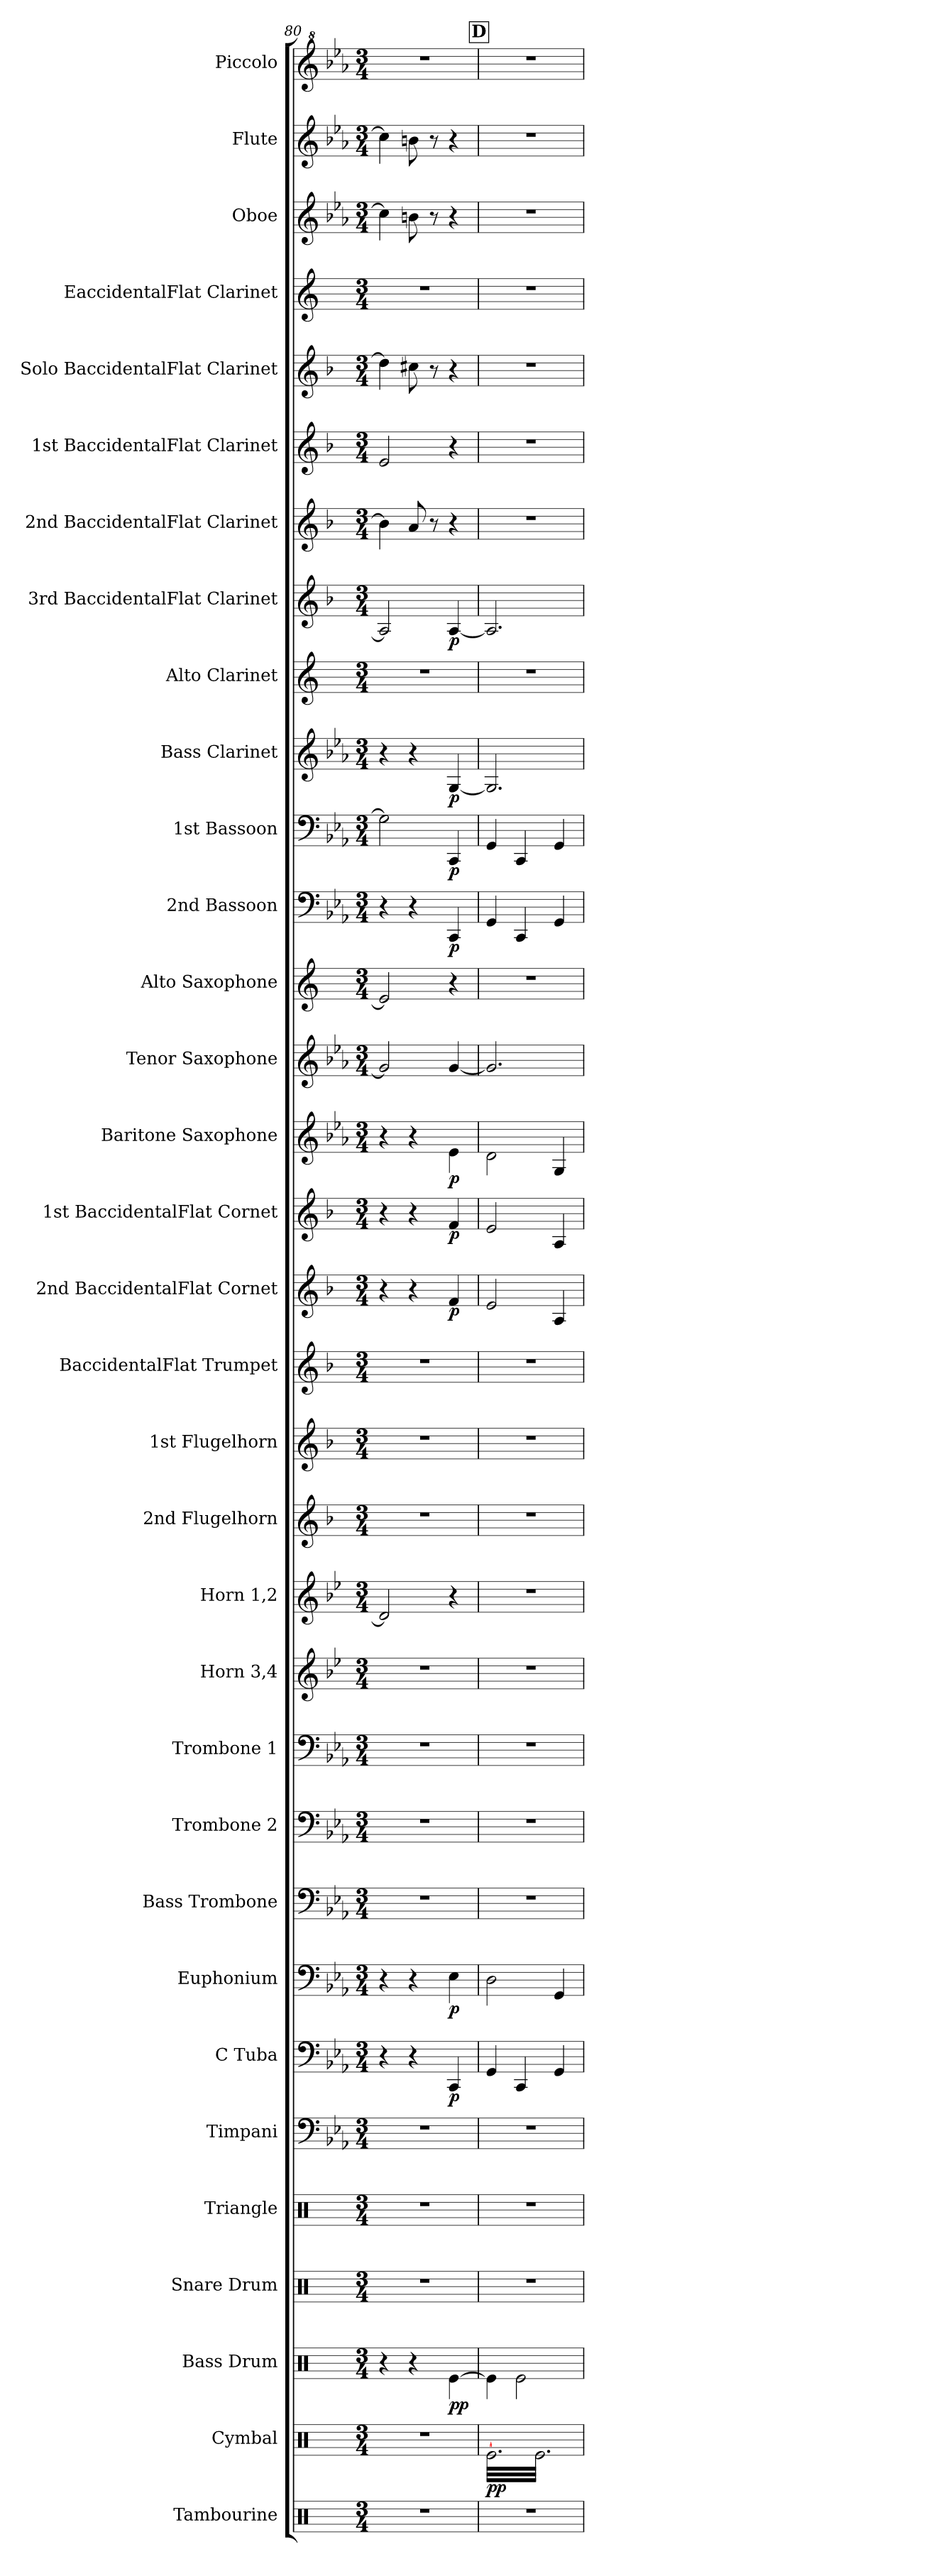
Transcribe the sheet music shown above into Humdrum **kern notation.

**kern	**kern	**dynam	**kern	**dynam	**kern	**kern	**kern	**kern	**dynam	**kern	**dynam	**kern	**kern	**kern	**kern	**kern	**kern	**kern	**kern	**kern	**dynam	**kern	**dynam	**kern	**dynam	**kern	**kern	**kern	**dynam	**kern	**dynam	**kern	**dynam	**kern	**kern	**dynam	**kern	**kern	**kern	**kern	**kern	**kern	**kern
*part33	*part32	*part32	*part31	*part31	*part30	*part29	*part28	*part27	*part27	*part26	*part26	*part25	*part24	*part23	*part22	*part21	*part20	*part19	*part18	*part17	*part17	*part16	*part16	*part15	*part15	*part14	*part13	*part12	*part12	*part11	*part11	*part10	*part10	*part9	*part8	*part8	*part7	*part6	*part5	*part4	*part3	*part2	*part1
*staff33	*staff32	*staff32	*staff31	*staff31	*staff30	*staff29	*staff28	*staff27	*staff27	*staff26	*staff26	*staff25	*staff24	*staff23	*staff22	*staff21	*staff20	*staff19	*staff18	*staff17	*staff17	*staff16	*staff16	*staff15	*staff15	*staff14	*staff13	*staff12	*staff12	*staff11	*staff11	*staff10	*staff10	*staff9	*staff8	*staff8	*staff7	*staff6	*staff5	*staff4	*staff3	*staff2	*staff1
*I"Tambourine	*I"Cymbal	*	*I"Bass Drum	*	*I"Snare Drum	*I"Triangle	*I"Timpani	*I"C Tuba	*	*I"Euphonium	*	*I"Bass Trombone	*I"Trombone 2	*I"Trombone 1	*I"Horn 3,4	*I"Horn 1,2	*I"2nd Flugelhorn	*I"1st Flugelhorn	*I"BaccidentalFlat Trumpet	*I"2nd BaccidentalFlat Cornet	*	*I"1st BaccidentalFlat Cornet	*	*I"Baritone Saxophone	*	*I"Tenor Saxophone	*I"Alto Saxophone	*I"2nd Bassoon	*	*I"1st Bassoon	*	*I"Bass Clarinet	*	*I"Alto Clarinet	*I"3rd BaccidentalFlat Clarinet	*	*I"2nd BaccidentalFlat Clarinet	*I"1st BaccidentalFlat Clarinet	*I"Solo BaccidentalFlat Clarinet	*I"EaccidentalFlat Clarinet	*I"Oboe	*I"Flute	*I"Piccolo
*I'Tamb.	*I'Cym.	*	*I'B. Dr.	*	*I'Sn. Dr.	*I'Trgl.	*I'Timp.	*I'C Tu.	*	*I'Eu.	*	*I'B. Trb.	*I'Trb. 2	*I'Trb. 1	*I'Hn. 3,4	*I'Hn. 1,2	*I'2nd Flghn.	*I'1st Flghn.	*I'BaccidentalFlat Tpt.	*I'2nd BaccidentalFlat Cnt.	*	*I'1st BaccidentalFlat Cnt.	*	*I'Bar. Sax.	*	*I'T. Sax.	*I'A. Sax.	*I'2nd Bsn.	*	*I'1st Bsn.	*	*I'B. Cl.	*	*I'A. Cl.	*I'3rd BaccidentalFlat Cl.	*	*I'2nd BaccidentalFlat Cl.	*I'1st BaccidentalFlat Cl.	*I'Solo BaccidentalFlat Cl.	*I'EaccidentalFlat Cl.	*I'Ob.	*I'Fl.	*I'Picc.
*clefX	*clefX	*	*clefX	*	*clefX	*clefX	*clefF4	*clefF4	*	*clefF4	*	*clefF4	*clefF4	*clefF4	*clefG2	*clefG2	*clefG2	*clefG2	*clefG2	*clefG2	*	*clefG2	*	*clefG2	*	*clefG2	*clefG2	*clefF4	*	*clefF4	*	*clefG2	*	*clefG2	*clefG2	*	*clefG2	*clefG2	*clefG2	*clefG2	*clefG2	*clefG2	*clefG^2
*	*	*	*	*	*	*	*	*	*	*	*	*	*	*	*ITrd4c7	*ITrd4c7	*ITrd1c2	*ITrd1c2	*ITrd1c2	*ITrd1c2	*	*ITrd1c2	*	*ITrd12c21	*	*ITrd8c14	*ITrd5c9	*	*	*	*	*ITrd8c14	*	*ITrd5c9	*ITrd1c2	*	*ITrd1c2	*ITrd1c2	*ITrd1c2	*ITrd-2c-3	*	*	*ITrd-7c-12
*k[]	*k[]	*	*k[]	*	*k[]	*k[]	*k[b-e-a-]	*k[b-e-a-]	*	*k[b-e-a-]	*	*k[b-e-a-]	*k[b-e-a-]	*k[b-e-a-]	*k[b-e-a-]	*k[b-e-a-]	*k[b-e-a-]	*k[b-e-a-]	*k[b-e-a-]	*k[b-e-a-]	*	*k[b-e-a-]	*	*k[b-e-a-]	*	*k[b-e-a-]	*k[b-e-a-]	*k[b-e-a-]	*	*k[b-e-a-]	*	*k[b-e-a-]	*	*k[b-e-a-]	*k[b-e-a-]	*	*k[b-e-a-]	*k[b-e-a-]	*k[b-e-a-]	*k[b-e-a-]	*k[b-e-a-]	*k[b-e-a-]	*k[b-e-a-]
*M3/4	*M3/4	*	*M3/4	*	*M3/4	*M3/4	*M3/4	*M3/4	*	*M3/4	*	*M3/4	*M3/4	*M3/4	*M3/4	*M3/4	*M3/4	*M3/4	*M3/4	*M3/4	*	*M3/4	*	*M3/4	*	*M3/4	*M3/4	*M3/4	*	*M3/4	*	*M3/4	*	*M3/4	*M3/4	*	*M3/4	*M3/4	*M3/4	*M3/4	*M3/4	*M3/4	*M3/4
=80	=80	=80	=80	=80	=80	=80	=80	=80	=80	=80	=80	=80	=80	=80	=80	=80	=80	=80	=80	=80	=80	=80	=80	=80	=80	=80	=80	=80	=80	=80	=80	=80	=80	=80	=80	=80	=80	=80	=80	=80	=80	=80	=80
2.r	2.r	.	4r	.	2.r	2.r	2.r	4r	.	4r	.	2.r	2.r	2.r	2.r	2G/]	2.r	2.r	2.r	4r	.	4r	.	4r	.	2G/]	2G/]	4r	.	2G\]	.	4r	.	2.r	2G/]	.	4a-\]	2d/	4cc\]	2.r	4cc\]	4cc\]	2.r
.	.	.	4r	.	.	.	.	4r	.	4r	.	.	.	.	.	.	.	.	.	4r	.	4r	.	4r	.	.	.	4r	.	.	.	4r	.	.	.	.	8g/	.	8bn\	.	8bn\	8bn\	.
.	.	.	.	.	.	.	.	.	.	.	.	.	.	.	.	.	.	.	.	.	.	.	.	.	.	.	.	.	.	.	.	.	.	.	.	.	8r	.	8r	.	8r	8r	.
!	!	!	!	!LO:DY:b	!	!	!	!	!LO:DY:b	!	!LO:DY:b	!	!	!	!	!	!	!	!	!	!LO:DY:b	!	!LO:DY:b	!	!LO:DY:b	!	!	!	!LO:DY:b	!	!LO:DY:b	!	!LO:DY:b	!	!	!LO:DY:b	!	!	!	!	!	!	!
.	.	.	[4Re\	pp	.	.	.	4CC/	p	4E-\	p	.	.	.	.	4r	.	.	.	4e-/	p	4e-/	p	4E-\	p	[4G/	4r	4CC/	p	4CC/	p	[4GG/	p	.	[4G/	p	4r	4r	4r	.	4r	4r	.
!!LO:REH:place=s1:a:B:fs=15.15:t=D
=81	=81	=81	=81	=81	=81	=81	=81	=81	=81	=81	=81	=81	=81	=81	=81	=81	=81	=81	=81	=81	=81	=81	=81	=81	=81	=81	=81	=81	=81	=81	=81	=81	=81	=81	=81	=81	=81	=81	=81	=81	=81	=81	=81
!	!	!LO:DY:b	!	!	!	!	!	!	!	!	!	!	!	!	!	!	!	!	!	!	!	!	!	!	!	!	!	!	!	!	!	!	!	!	!	!	!	!	!	!	!	!	!
*	*tremolo	*	*	*	*	*	*	*	*	*	*	*	*	*	*	*	*	*	*	*	*	*	*	*	*	*	*	*	*	*	*	*	*	*	*	*	*	*	*	*	*	*	*
2.r	[32Re\LLL	pp	4Re\]	.	2.r	2.r	2.r	4GG/	.	2D\	.	2.r	2.r	2.r	2.r	2.r	2.r	2.r	2.r	2d/	.	2d/	.	2D\	.	2.G/]	2.r	4GG/	.	4GG/	.	2.GG/]	.	2.r	2.G/]	.	2.r	2.r	2.r	2.r	2.r	2.r	2.r
.	32Re\	.	.	.	.	.	.	.	.	.	.	.	.	.	.	.	.	.	.	.	.	.	.	.	.	.	.	.	.	.	.	.	.	.	.	.	.	.	.	.	.	.	.
.	32Re\	.	.	.	.	.	.	.	.	.	.	.	.	.	.	.	.	.	.	.	.	.	.	.	.	.	.	.	.	.	.	.	.	.	.	.	.	.	.	.	.	.	.
.	32Re\	.	.	.	.	.	.	.	.	.	.	.	.	.	.	.	.	.	.	.	.	.	.	.	.	.	.	.	.	.	.	.	.	.	.	.	.	.	.	.	.	.	.
.	32Re\	.	.	.	.	.	.	.	.	.	.	.	.	.	.	.	.	.	.	.	.	.	.	.	.	.	.	.	.	.	.	.	.	.	.	.	.	.	.	.	.	.	.
.	32Re\	.	.	.	.	.	.	.	.	.	.	.	.	.	.	.	.	.	.	.	.	.	.	.	.	.	.	.	.	.	.	.	.	.	.	.	.	.	.	.	.	.	.
.	32Re\	.	.	.	.	.	.	.	.	.	.	.	.	.	.	.	.	.	.	.	.	.	.	.	.	.	.	.	.	.	.	.	.	.	.	.	.	.	.	.	.	.	.
.	32Re\	.	.	.	.	.	.	.	.	.	.	.	.	.	.	.	.	.	.	.	.	.	.	.	.	.	.	.	.	.	.	.	.	.	.	.	.	.	.	.	.	.	.
.	32Re\	.	2Re\	.	.	.	.	4CC/	.	.	.	.	.	.	.	.	.	.	.	.	.	.	.	.	.	.	.	4CC/	.	4CC/	.	.	.	.	.	.	.	.	.	.	.	.	.
.	32Re\	.	.	.	.	.	.	.	.	.	.	.	.	.	.	.	.	.	.	.	.	.	.	.	.	.	.	.	.	.	.	.	.	.	.	.	.	.	.	.	.	.	.
.	32Re\	.	.	.	.	.	.	.	.	.	.	.	.	.	.	.	.	.	.	.	.	.	.	.	.	.	.	.	.	.	.	.	.	.	.	.	.	.	.	.	.	.	.
.	32Re\	.	.	.	.	.	.	.	.	.	.	.	.	.	.	.	.	.	.	.	.	.	.	.	.	.	.	.	.	.	.	.	.	.	.	.	.	.	.	.	.	.	.
.	32Re\	.	.	.	.	.	.	.	.	.	.	.	.	.	.	.	.	.	.	.	.	.	.	.	.	.	.	.	.	.	.	.	.	.	.	.	.	.	.	.	.	.	.
.	32Re\	.	.	.	.	.	.	.	.	.	.	.	.	.	.	.	.	.	.	.	.	.	.	.	.	.	.	.	.	.	.	.	.	.	.	.	.	.	.	.	.	.	.
.	32Re\	.	.	.	.	.	.	.	.	.	.	.	.	.	.	.	.	.	.	.	.	.	.	.	.	.	.	.	.	.	.	.	.	.	.	.	.	.	.	.	.	.	.
.	32Re\	.	.	.	.	.	.	.	.	.	.	.	.	.	.	.	.	.	.	.	.	.	.	.	.	.	.	.	.	.	.	.	.	.	.	.	.	.	.	.	.	.	.
.	32Re\	.	.	.	.	.	.	4GG/	.	4GG/	.	.	.	.	.	.	.	.	.	4G/	.	4G/	.	4GG/	.	.	.	4GG/	.	4GG/	.	.	.	.	.	.	.	.	.	.	.	.	.
.	32Re\	.	.	.	.	.	.	.	.	.	.	.	.	.	.	.	.	.	.	.	.	.	.	.	.	.	.	.	.	.	.	.	.	.	.	.	.	.	.	.	.	.	.
.	32Re\	.	.	.	.	.	.	.	.	.	.	.	.	.	.	.	.	.	.	.	.	.	.	.	.	.	.	.	.	.	.	.	.	.	.	.	.	.	.	.	.	.	.
.	32Re\	.	.	.	.	.	.	.	.	.	.	.	.	.	.	.	.	.	.	.	.	.	.	.	.	.	.	.	.	.	.	.	.	.	.	.	.	.	.	.	.	.	.
.	32Re\	.	.	.	.	.	.	.	.	.	.	.	.	.	.	.	.	.	.	.	.	.	.	.	.	.	.	.	.	.	.	.	.	.	.	.	.	.	.	.	.	.	.
.	32Re\	.	.	.	.	.	.	.	.	.	.	.	.	.	.	.	.	.	.	.	.	.	.	.	.	.	.	.	.	.	.	.	.	.	.	.	.	.	.	.	.	.	.
.	32Re\	.	.	.	.	.	.	.	.	.	.	.	.	.	.	.	.	.	.	.	.	.	.	.	.	.	.	.	.	.	.	.	.	.	.	.	.	.	.	.	.	.	.
.	32Re\JJJ	.	.	.	.	.	.	.	.	.	.	.	.	.	.	.	.	.	.	.	.	.	.	.	.	.	.	.	.	.	.	.	.	.	.	.	.	.	.	.	.	.	.
*	*Xtremolo	*	*	*	*	*	*	*	*	*	*	*	*	*	*	*	*	*	*	*	*	*	*	*	*	*	*	*	*	*	*	*	*	*	*	*	*	*	*	*	*	*	*
=	=	=	=	=	=	=	=	=	=	=	=	=	=	=	=	=	=	=	=	=	=	=	=	=	=	=	=	=	=	=	=	=	=	=	=	=	=	=	=	=	=	=	=
*-	*-	*-	*-	*-	*-	*-	*-	*-	*-	*-	*-	*-	*-	*-	*-	*-	*-	*-	*-	*-	*-	*-	*-	*-	*-	*-	*-	*-	*-	*-	*-	*-	*-	*-	*-	*-	*-	*-	*-	*-	*-	*-	*-
